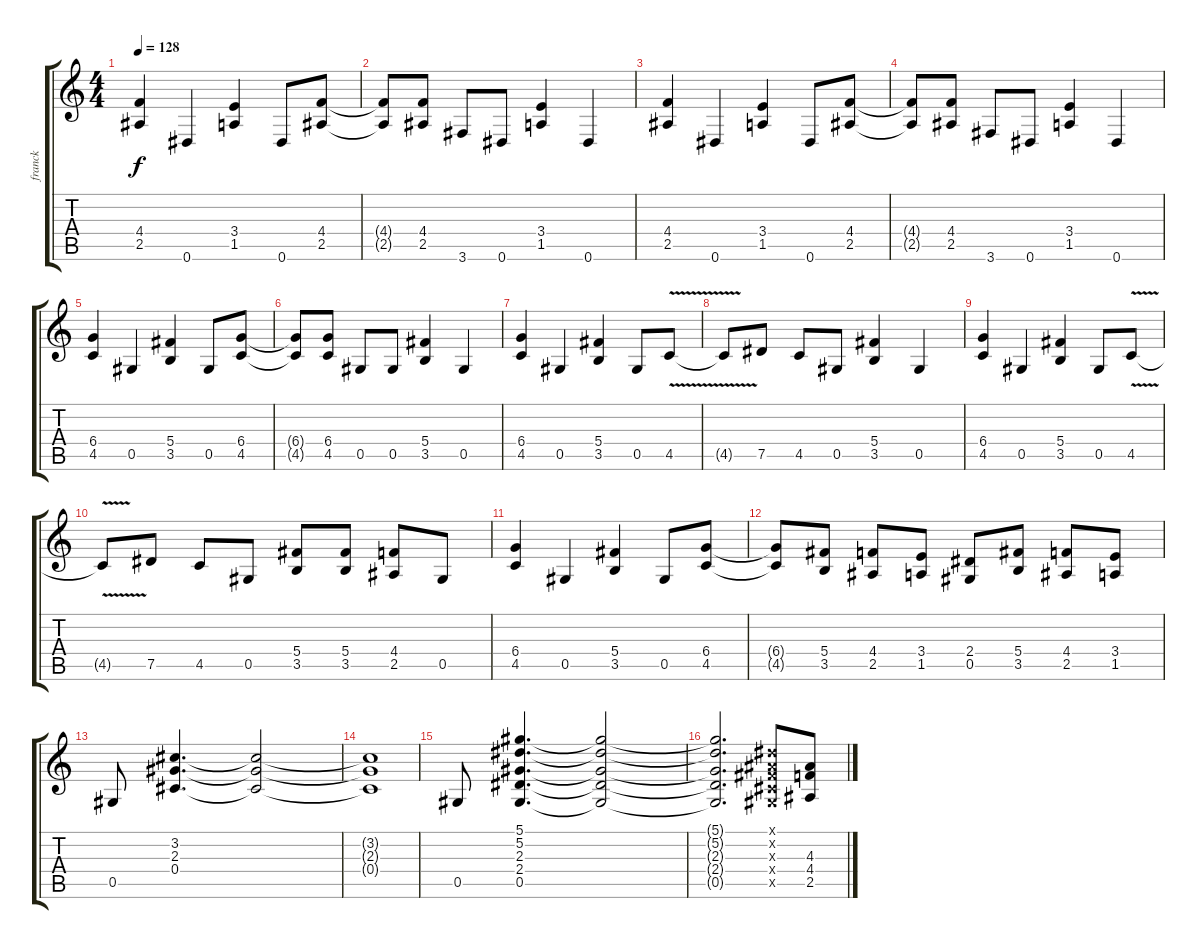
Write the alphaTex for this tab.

\track ("franck" "franck") {instrument distortionguitar}
\staff {score tabs}
\tuning (Eb4 Bb3 Gb3 Db3 Ab2 Eb2) {hide}
\ts (4 4)
\tempo 128
\clef g2
\ks c
(4.4 2.5).4{dy f} 0.6.4 (3.4 1.5).4 0.6.8 (4.4 2.5).8 |
(4.4{t} 2.5{t}).8 (4.4 2.5).8 3.6.8 0.6.8 (3.4 1.5).4 0.6.4 |
(4.4 2.5).4 0.6.4 (3.4 1.5).4 0.6.8 (4.4 2.5).8 |
(4.4{t} 2.5{t}).8 (4.4 2.5).8 3.6.8 0.6.8 (3.4 1.5).4 0.6.4 |
(6.4 4.5).4 0.5.4 (5.4 3.5).4 0.5.8 (6.4 4.5).8 |
(6.4{t} 4.5{t}).8 (6.4 4.5).8 0.5.8 0.5.8 (5.4 3.5).4 0.5.4 |
(6.4 4.5).4 0.5.4 (5.4 3.5).4 0.5.8 4.5{v}.8 |
4.5{t}.8 7.5.8 4.5.8 0.5.8 (5.4 3.5).4 0.5.4 |
(6.4 4.5).4 0.5.4 (5.4 3.5).4 0.5.8 4.5{v}.8 |
4.5{t}.8 7.5.8 4.5.8 0.5.8 (5.4 3.5).8 (5.4 3.5).8 (4.4 2.5).8 0.5.8 |
(6.4 4.5).4 0.5.4 (5.4 3.5).4 0.5.8 (6.4 4.5).8 |
(6.4{t} 4.5{t}).8 (5.4 3.5).8 (4.4 2.5).8 (3.4 1.5).8 (2.4 0.5).8 (5.4 3.5).8 (4.4 2.5).8 (3.4 1.5).8 |
0.5.8 (3.2 2.3 0.4).4{d} (3.2{t} 2.3{t} 0.4{t}).2 |
(3.2{t} 2.3{t} 0.4{t}).1 |
0.5.8 (5.1 5.2 2.3 2.4 0.5).4{d} (5.1{t} 5.2{t} 2.3{t} 2.4{t} 0.5{t}).2 |
(5.1{t} 5.2{t} 2.3{t} 2.4{t} 0.5{t}).2{d} (0.1{x} 0.2{x} 0.3{x} 0.4{x} 0.5{x}).8 (4.3 4.4 2.5).8
